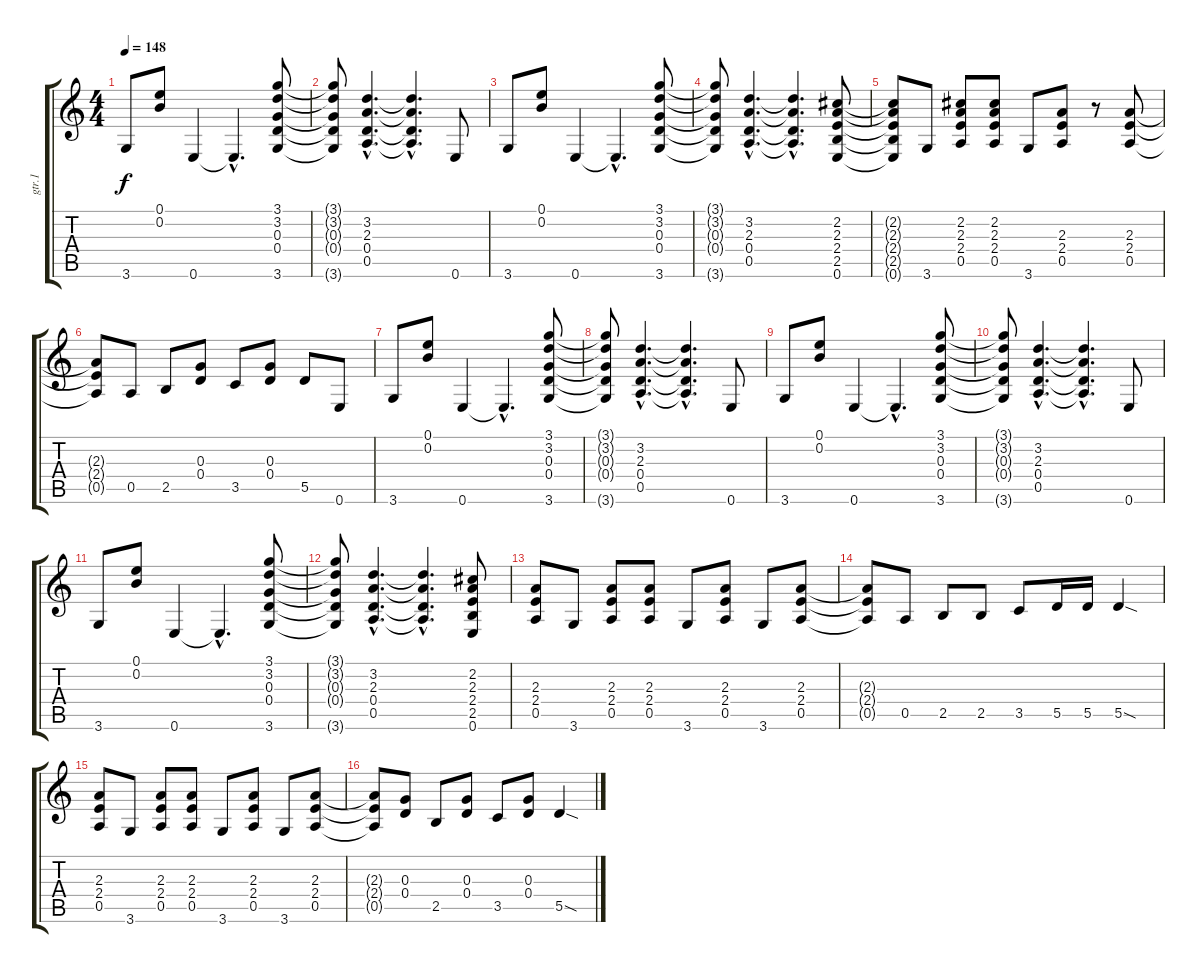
\track ("gtr.1" "gtr.1") {instrument overdrivenguitar}
\staff {score tabs}
\tuning (E4 B3 G3 D3 A2 E2) {hide}
\ts (4 4)
\tempo 148
\clef g2
\ks c
3.6.8{dy f} (0.1 0.2).8 0.6.4 0.6{hac t}.4{d} (3.1 3.2 0.3 0.4 3.6).8 |
(3.1{t} 3.2{t} 0.3{t} 0.4{t} 3.6{t}).8 (3.2{hac} 2.3{hac} 0.4{hac} 0.5{hac}).4{d} (3.2{hac t} 2.3{hac t} 0.4{hac t} 0.5{hac t}).4{d} 0.6.8 |
3.6.8 (0.1 0.2).8 0.6.4 0.6{hac t}.4{d} (3.1 3.2 0.3 0.4 3.6).8 |
(3.1{t} 3.2{t} 0.3{t} 0.4{t} 3.6{t}).8 (3.2{hac} 2.3{hac} 0.4{hac} 0.5{hac}).4{d} (3.2{hac t} 2.3{hac t} 0.4{hac t} 0.5{hac t}).4{d} (2.2 2.3 2.4 2.5 0.6).8 |
(2.2{t} 2.3{t} 2.4{t} 2.5{t} 0.6{t}).8 3.6.8 (2.2 2.3 2.4 0.5).8 (2.2 2.3 2.4 0.5).8 3.6.8 (2.3 2.4 0.5).8 r.8 (2.3 2.4 0.5).8 |
(2.3{t} 2.4{t} 0.5{t}).8 0.5.8 2.5.8 (0.3 0.4).8 3.5.8 (0.3 0.4).8 5.5.8 0.6.8 |
3.6.8 (0.1 0.2).8 0.6.4 0.6{hac t}.4{d} (3.1 3.2 0.3 0.4 3.6).8 |
(3.1{t} 3.2{t} 0.3{t} 0.4{t} 3.6{t}).8 (3.2{hac} 2.3{hac} 0.4{hac} 0.5{hac}).4{d} (3.2{hac t} 2.3{hac t} 0.4{hac t} 0.5{hac t}).4{d} 0.6.8 |
3.6.8 (0.1 0.2).8 0.6.4 0.6{hac t}.4{d} (3.1 3.2 0.3 0.4 3.6).8 |
(3.1{t} 3.2{t} 0.3{t} 0.4{t} 3.6{t}).8 (3.2{hac} 2.3{hac} 0.4{hac} 0.5{hac}).4{d} (3.2{hac t} 2.3{hac t} 0.4{hac t} 0.5{hac t}).4{d} 0.6.8 |
3.6.8 (0.1 0.2).8 0.6.4 0.6{hac t}.4{d} (3.1 3.2 0.3 0.4 3.6).8 |
(3.1{t} 3.2{t} 0.3{t} 0.4{t} 3.6{t}).8 (3.2{hac} 2.3{hac} 0.4{hac} 0.5{hac}).4{d} (3.2{hac t} 2.3{hac t} 0.4{hac t} 0.5{hac t}).4{d} (2.2 2.3 2.4 2.5 0.6).8 |
(2.3 2.4 0.5).8 3.6.8 (2.3 2.4 0.5).8 (2.3 2.4 0.5).8 3.6.8 (2.3 2.4 0.5).8 3.6.8 (2.3 2.4 0.5).8 |
(2.3{t} 2.4{t} 0.5{t}).8 0.5.8 2.5.8 2.5.8 3.5.8 5.5.16 5.5.16 5.5{sod}.4 |
(2.3 2.4 0.5).8 3.6.8 (2.3 2.4 0.5).8 (2.3 2.4 0.5).8 3.6.8 (2.3 2.4 0.5).8 3.6.8 (2.3 2.4 0.5).8 |
(2.3{t} 2.4{t} 0.5{t}).8 (0.3 0.4).8 2.5.8 (0.3 0.4).8 3.5.8 (0.3 0.4).8 5.5{sod}.4
